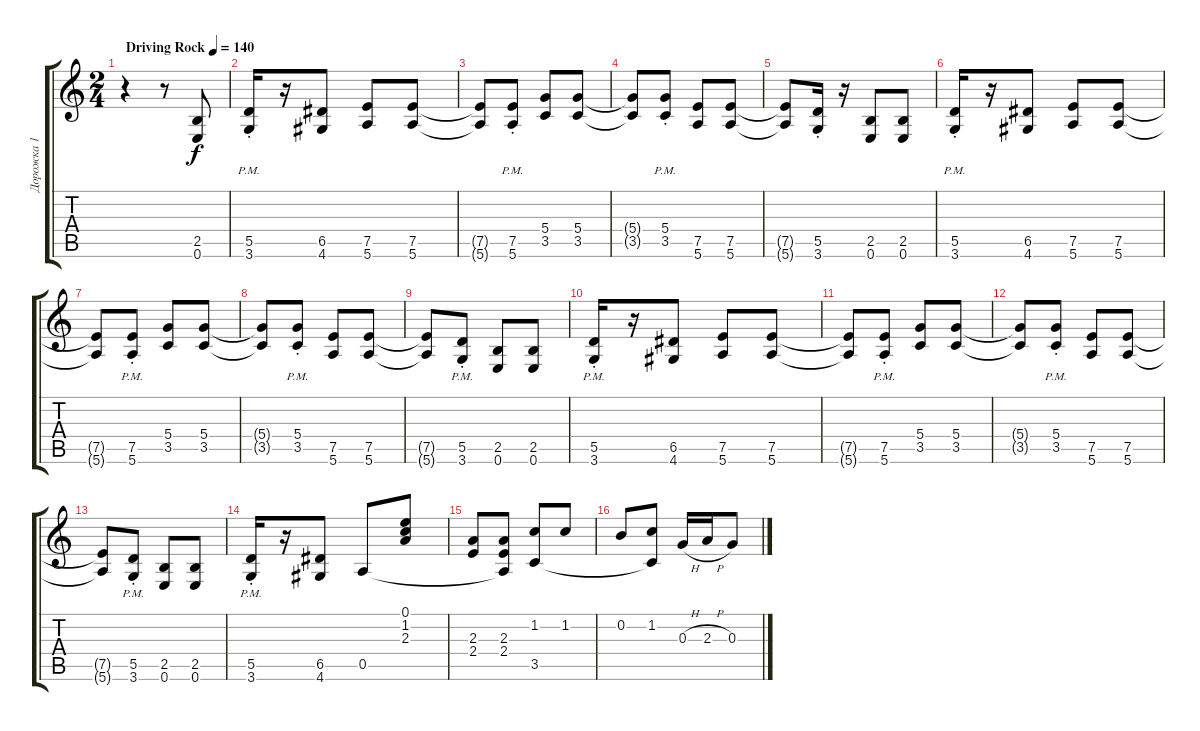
\track ("Дорожка 1" "Дорожка 1") {instrument acousticguitarnylon}
\staff {score tabs}
\tuning (E4 B3 G3 D3 A2 E2) {hide}
\ts (2 4)
\tempo (140 "Driving Rock")
\clef g2
\ks aminor
r.4{dy f instrument acousticguitarnylon} r.8 (2.5 0.6).8 |
(5.5{st} 3.6{pm st}).16 r.16 (6.5 4.6).8 (7.5 5.6).8 (7.5 5.6).8 |
(7.5{t} 5.6{t}).8 (7.5{pm st} 5.6{pm st}).8 (5.4 3.5).8 (5.4 3.5).8 |
(5.4{t} 3.5{t}).8 (5.4{pm st} 3.5{pm st}).8 (7.5 5.6).8 (7.5 5.6).8 |
(7.5{t} 5.6{t}).8 (5.5 3.6{st}).16 r.16 (2.5 0.6).8 (2.5 0.6).8 |
(5.5{pm} 3.6{pm st}).16 r.16 (6.5 4.6).8 (7.5 5.6).8 (7.5 5.6).8 |
(7.5{t} 5.6{t}).8 (7.5{pm st} 5.6{pm st}).8 (5.4 3.5).8 (5.4 3.5).8 |
(5.4{t} 3.5{t}).8 (5.4{pm st} 3.5{pm st}).8 (7.5 5.6).8 (7.5 5.6).8 |
(7.5{t} 5.6{t}).8 (5.5{pm st} 3.6{pm st}).8 (2.5 0.6).8 (2.5 0.6).8 |
(5.5{pm st} 3.6{pm st}).16 r.16 (6.5 4.6).8 (7.5 5.6).8 (7.5 5.6).8 |
(7.5{t} 5.6{t}).8 (7.5{pm st} 5.6{pm st}).8 (5.4 3.5).8 (5.4 3.5).8 |
(5.4{t} 3.5{t}).8 (5.4{pm st} 3.5{pm st}).8 (7.5 5.6).8 (7.5 5.6).8 |
(7.5{t} 5.6{t}).8 (5.5{pm st} 3.6{pm st}).8 (2.5 0.6).8 (2.5 0.6).8 |
(5.5{pm st} 3.6{pm st}).16 r.16 (6.5 4.6).8 0.5.8 (0.1 1.2 2.3).8 |
(2.3 2.4).8 (2.3 2.4 0.5{t}).8 (1.2 3.5).8 1.2.8 |
0.2.8 (1.2 3.5{t}).8 0.3{h}.16 2.3{h}.16 0.3.8
